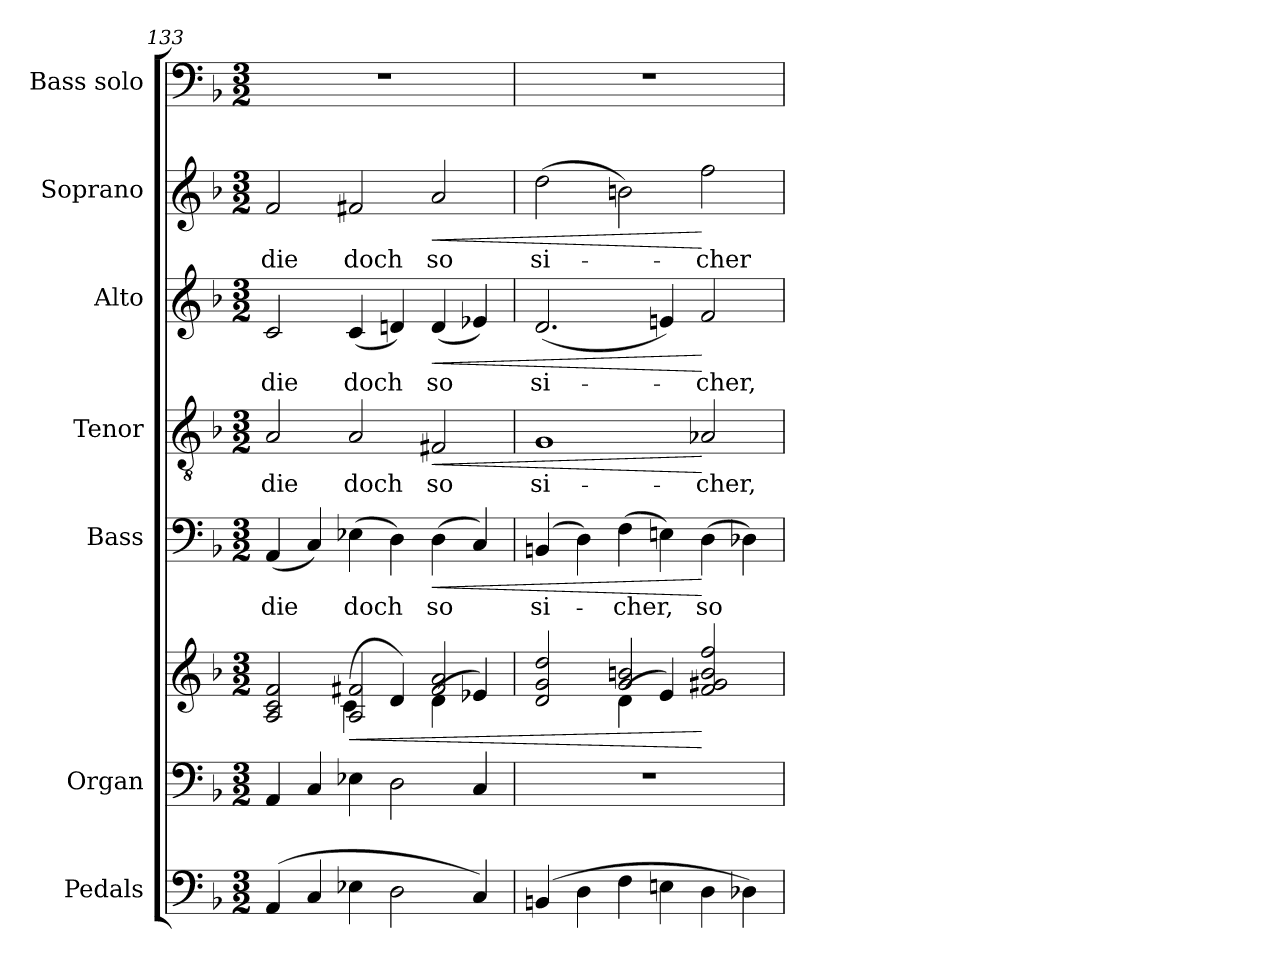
**kern	**kern	**kern	**dynam	**kern	**text	**dynam	**kern	**text	**dynam	**kern	**text	**dynam	**kern	**text	**dynam	**kern
*part7	*part6	*part6	*part6	*part5	*part5	*part5	*part4	*part4	*part4	*part3	*part3	*part3	*part2	*part2	*part2	*part1
*staff8	*staff7	*staff6	*staff6/7	*staff5	*staff5	*staff5	*staff4	*staff4	*staff4	*staff3	*staff3	*staff3	*staff2	*staff2	*staff2	*staff1
*I"Pedals	*I"Organ	*	*	*I"Bass	*	*	*I"Tenor	*	*	*I"Alto	*	*	*I"Soprano	*	*	*I"Bass solo
*I'Ped.	*I'Org.	*	*	*I'B.	*	*	*I'T.	*	*	*I'A.	*	*	*I'S.	*	*	*
*clefF4	*clefF4	*clefG2	*	*clefF4	*	*	*clefGv2	*	*	*clefG2	*	*	*clefG2	*	*	*clefF4
*	*	*	*	*	*	*	*ITrd7c12	*	*	*	*	*	*	*	*	*
*k[b-]	*k[b-]	*k[b-]	*	*k[b-]	*	*	*k[b-]	*	*	*k[b-]	*	*	*k[b-]	*	*	*k[b-]
*d:	*d:	*d:	*	*d:	*	*	*d:	*	*	*d:	*	*	*d:	*	*	*d:
*M3/2	*M3/2	*M3/2	*	*M3/2	*	*	*M3/2	*	*	*M3/2	*	*	*M3/2	*	*	*M3/2
=133	=133	=133	=133	=133	=133	=133	=133	=133	=133	=133	=133	=133	=133	=133	=133	=133
*	*	*^	*	*	*	*	*	*	*	*	*	*	*	*	*	*
!	!	!	!	!	!	!LO:LY:b:color=#000000	!	!	!	!	!	!	!	!	!	!	!
!	!	!	!	!	!	!	!	!	!LO:LY:b:color=#000000	!	!	!	!	!	!	!	!
!	!	!	!	!	!	!	!	!	!	!	!	!LO:LY:b:color=#000000	!	!	!	!	!
!	!	!	!	!	!	!	!	!	!	!	!	!	!	!	!LO:LY:b:color=#000000	!	!LO:N:vis=1
(4AAi/	4AAi/	2Ai/ 2ci 2fi	2ryy	.	(4AAi/	die	.	2AAi/	die	.	2ci/	die	.	2fi/	die	.	1.r
4Ci/	4Ci/	.	.	.	4Ci/)	.	.	.	.	.	.	.	.	.	.	.	.
!	!	!	!	!LO:HP:b	!	!	!	!	!	!	!	!	!	!	!	!	!
!	!	!	!	!	!	!LO:LY:b:color=#000000	!	!	!	!	!	!	!	!	!	!	!
!	!	!	!	!	!	!	!	!	!LO:LY:b:color=#000000	!	!	!	!	!	!	!	!
!	!	!	!	!	!	!	!	!	!	!	!	!LO:LY:b:color=#000000	!	!	!	!	!
!	!	!	!	!	!	!	!	!	!	!	!	!	!	!	!LO:LY:b:color=#000000	!	!
4E-Xi\	4E-Xi\	2Ai/ 2f#Xi	(4ci\	<	(4E-Xi\	doch	.	2AAi/	doch	.	(4ci/	doch	.	2f#Xi/	doch	.	.
2Di\	2Di\	.	4di/)	.	4Di\)	.	.	.	.	.	4dni/)	.	.	.	.	.	.
!	!	!	!	!	!	!LO:LY:b:color=#000000	!LO:HP:b	!	!	!	!	!	!	!	!	!	!
!	!	!	!	!	!	!	!	!	!LO:LY:b:color=#000000	!LO:HP:b	!	!	!	!	!	!	!
!	!	!	!	!	!	!	!	!	!	!	!	!LO:LY:b:color=#000000	!LO:HP:b	!	!	!	!
!	!	!	!	!	!	!	!	!	!	!	!	!	!	!	!LO:LY:b:color=#000000	!LO:HP:b	!
.	.	2f#i/ 2ai	(4di\	.	(4Di\	so	<	2FF#Xi/	so	<	(4di/	so	<	2ai/	so	<	.
4Ci/)	4Ci/	.	4e-Xi/)	.	4Ci/)	.	.	.	.	.	4e-Xi/)	.	.	.	.	.	.
!!LO:PB:g=z
=134	=134	=134	=134	=134	=134	=134	=134	=134	=134	=134	=134	=134	=134	=134	=134	=134	=134
!	!LO:N:vis=1	!	!	!	!	!	!	!	!	!	!	!	!	!	!	!	!
!	!	!	!	!	!	!LO:LY:b:color=#000000	!	!	!	!	!	!	!	!	!	!	!
!	!	!	!	!	!	!	!	!	!LO:LY:b:color=#000000	!	!	!	!	!	!	!	!
!	!	!	!	!	!	!	!	!	!	!	!	!LO:LY:b:color=#000000	!	!	!	!	!
!	!	!	!	!	!	!	!	!	!	!	!	!	!	!	!LO:LY:b:color=#000000	!	!LO:N:vis=1
(4BBni/	1.r	2di/ 2gi 2ddi	2ryy	.	(4BBni/	si-	.	1GGi	si-	.	(2.di/	si-	.	(2ddi\	si-	.	1.r
4Di\	.	.	.	.	4Di\)	.	.	.	.	.	.	.	.	.	.	.	.
!	!	!	!	!	!	!LO:LY:b:color=#000000	!	!	!	!	!	!	!	!	!	!	!
4Fi\	.	2gi/ 2bni	(4di\	.	(4Fi\	-cher,	.	.	.	.	.	.	.	2bni\)	.	.	.
4Eni\	.	.	4ei/)	.	4Eni\)	.	.	.	.	.	4eni/)	.	.	.	.	.	.
!	!	!	!	!	!	!LO:LY:b:color=#000000	!	!	!	!	!	!	!	!	!	!	!
!	!	!	!	!	!	!	!	!	!LO:LY:b:color=#000000	!	!	!	!	!	!	!	!
!	!	!	!	!	!	!	!	!	!	!	!	!LO:LY:b:color=#000000	!	!	!	!	!
!	!	!	!	!	!	!	!	!	!	!	!	!	!	!	!LO:LY:b:color=#000000	!	!
4Di\	.	2fi/ 2g#Xi 2bi 2ffi	2ryy	[	(4Di\	so	[	2AA-Xi/	-cher,	[	2fi/	-cher,	[	2ffi\	-cher	[	.
4D-Xi\)	.	.	.	.	4D-Xi\)	.	.	.	.	.	.	.	.	.	.	.	.
*	*	*v	*v	*	*	*	*	*	*	*	*	*	*	*	*	*	*
=	=	=	=	=	=	=	=	=	=	=	=	=	=	=	=	=
*-	*-	*-	*-	*-	*-	*-	*-	*-	*-	*-	*-	*-	*-	*-	*-	*-
